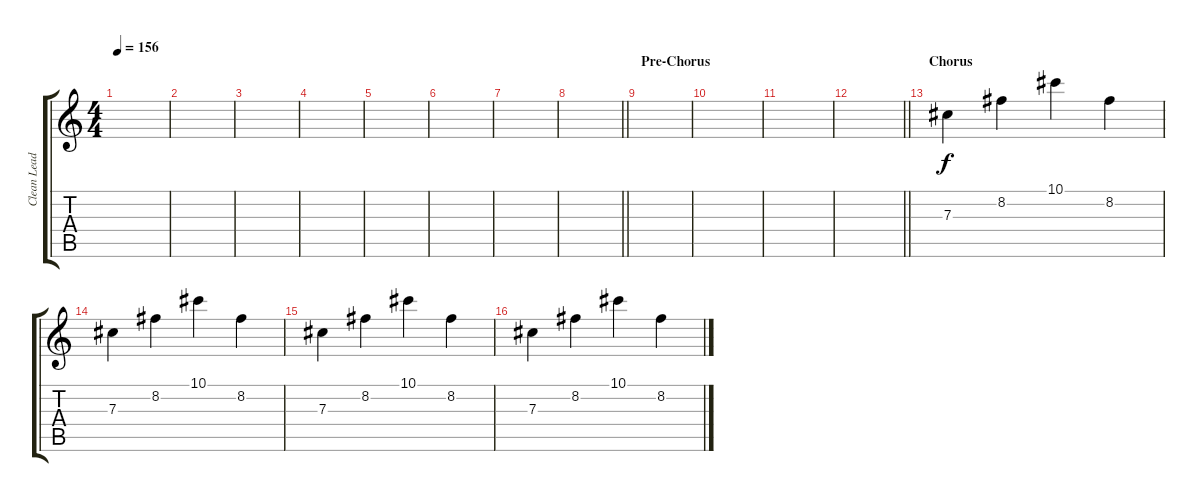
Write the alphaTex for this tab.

\track ("Clean Lead Guitar" "Clean Lead") {instrument electricguitarclean}
\staff {score tabs}
\tuning (Eb4 Bb3 Gb3 Db3 Ab2 Db2) {hide}
\ts (4 4)
\tempo 156
\clef g2
\ks c
|
|
|
|
|
|
|
\barLineRight lightlight
|
\section ("" "Pre-Chorus")
|
|
|
\barLineRight lightlight
|
\section ("" "Chorus")
7.3.4 8.2.4 10.1.4 8.2.4 |
7.3.4 8.2.4 10.1.4 8.2.4 |
7.3.4 8.2.4 10.1.4 8.2.4 |
7.3.4 8.2.4 10.1.4 8.2.4
